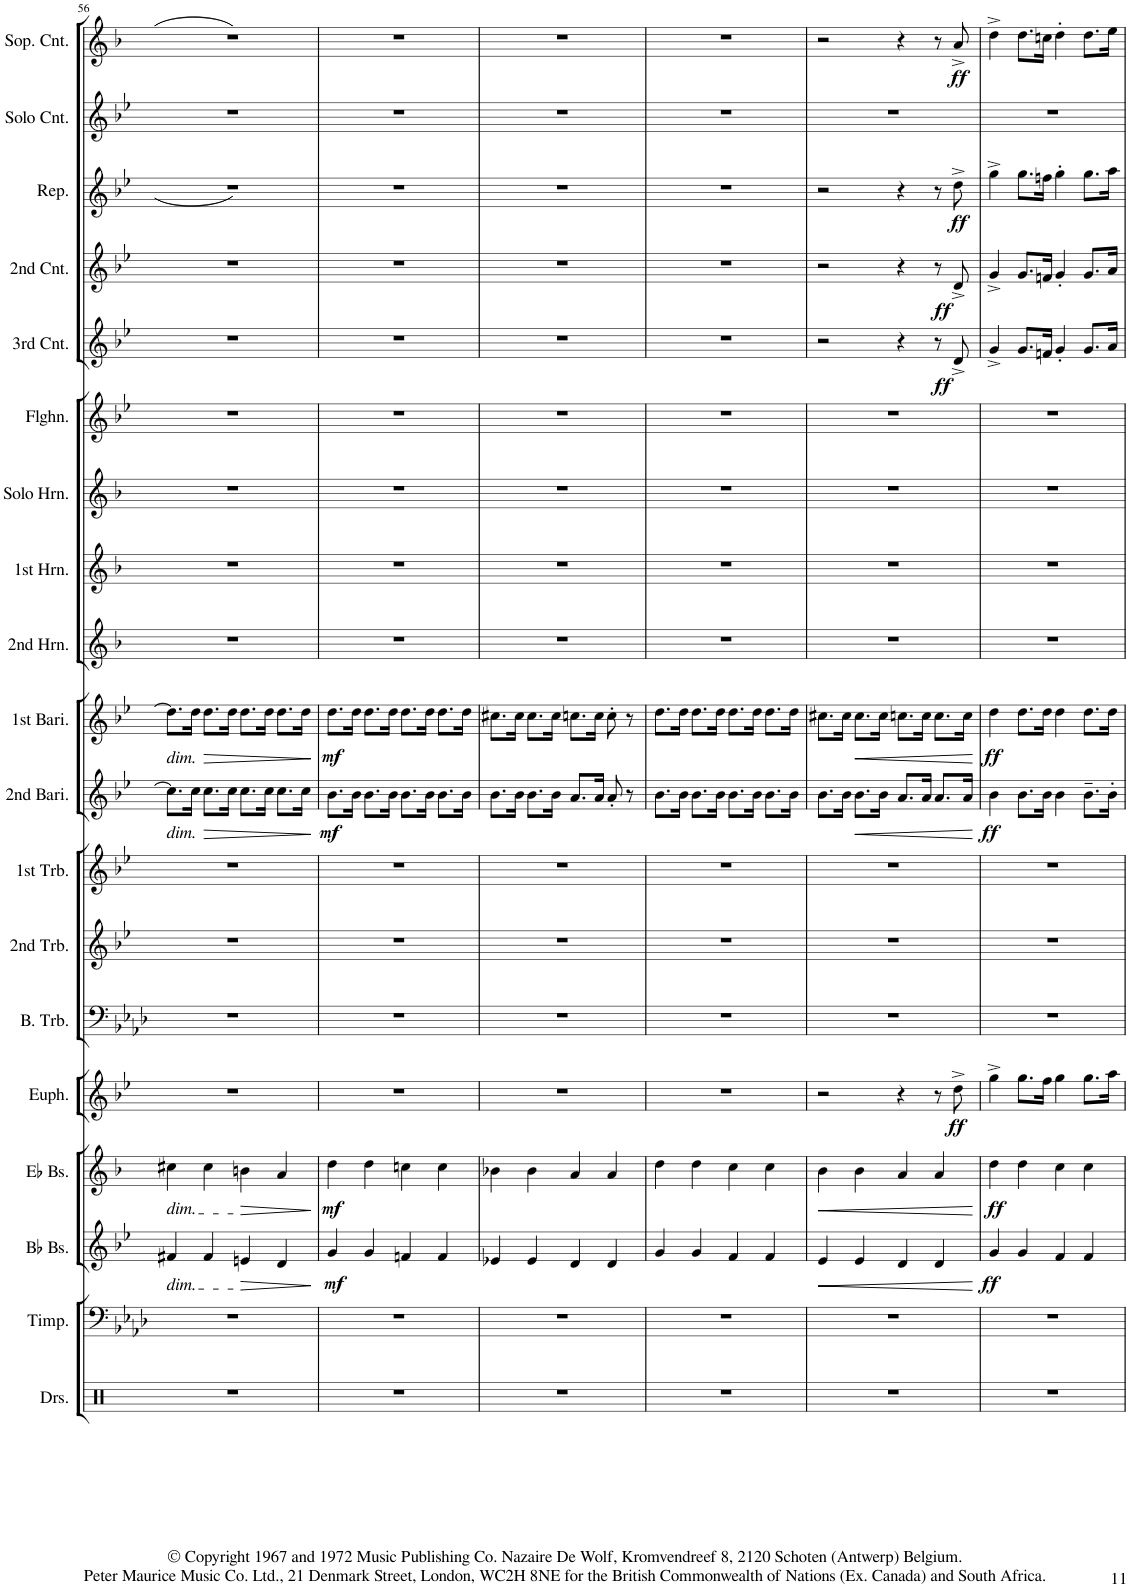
**kern	**kern	**kern	**dynam	**kern	**dynam	**kern	**dynam	**kern	**kern	**kern	**kern	**dynam	**kern	**dynam	**kern	**kern	**kern	**kern	**kern	**dynam	**kern	**dynam	**kern	**dynam	**kern	**kern	**dynam
*part19	*part18	*part17	*part17	*part16	*part16	*part15	*part15	*part14	*part13	*part12	*part11	*part11	*part10	*part10	*part9	*part8	*part7	*part6	*part5	*part5	*part4	*part4	*part3	*part3	*part2	*part1	*part1
*staff19	*staff18	*staff17	*staff17	*staff16	*staff16	*staff15	*staff15	*staff14	*staff13	*staff12	*staff11	*staff11	*staff10	*staff10	*staff9	*staff8	*staff7	*staff6	*staff5	*staff5	*staff4	*staff4	*staff3	*staff3	*staff2	*staff1	*staff1
*I"Drumset	*I"Timpani	*I"Bb Bass	*	*I"Eb Bass	*	*I"Euphonium	*	*I"Bass Trombone	*I"2nd Trombone	*I"1st Trombone	*I"2nd Baritone	*	*I"1st Baritone	*	*I"2nd Horn	*I"1st Horn	*I"Solo Horn	*I"Flugelhorn	*I"3rd Cornet	*	*I"2nd Cornet	*	*I"Repiano	*	*I"Solo Cornet	*I"Soprano Cornet	*
*I'Drs.	*I'Timp.	*I'Bb Bs.	*	*I'Eb Bs.	*	*I'Euph.	*	*I'B. Trb.	*I'2nd Trb.	*I'1st Trb.	*I'2nd Bari.	*	*I'1st Bari.	*	*I'2nd Hrn.	*I'1st Hrn.	*I'Solo Hrn.	*I'Flghn.	*I'3rd Cnt.	*	*I'2nd Cnt.	*	*I'Rep.	*	*I'Solo Cnt.	*I'Sop. Cnt.	*
!!LO:PB:g=z
*clefX	*clefF4	*clefG2	*	*clefG2	*	*clefG2	*	*clefF4	*clefG2	*clefG2	*clefG2	*	*clefG2	*	*clefG2	*clefG2	*clefG2	*clefG2	*clefG2	*	*clefG2	*	*clefG2	*	*clefG2	*clefG2	*
*	*	*Trd15c26	*	*Trd12c21	*	*Trd8c14	*	*Trd7c12	*Trd1c2	*Trd1c2	*Trd1c2	*	*Trd1c2	*	*Trd5c9	*Trd5c9	*Trd5c9	*Trd1c2	*Trd1c2	*	*Trd1c2	*	*Trd1c2	*	*Trd1c2	*Trd-2c-3	*
*k[]	*k[b-e-a-d-]	*k[b-e-]	*	*k[b-]	*	*k[b-e-]	*	*k[b-e-a-d-]	*k[b-e-]	*k[b-e-]	*k[b-e-]	*	*k[b-e-]	*	*k[b-]	*k[b-]	*k[b-]	*k[b-e-]	*k[b-e-]	*	*k[b-e-]	*	*k[b-e-]	*	*k[b-e-]	*k[b-]	*
*M2/2	*M2/2	*M2/2	*	*M2/2	*	*M2/2	*	*M2/2	*M2/2	*M2/2	*M2/2	*	*M2/2	*	*M2/2	*M2/2	*M2/2	*M2/2	*M2/2	*	*M2/2	*	*M2/2	*	*M2/2	*M2/2	*
*met(c|)	*met(c|)	*met(c|)	*	*met(c|)	*	*met(c|)	*	*met(c|)	*met(c|)	*met(c|)	*met(c|)	*	*met(c|)	*	*met(c|)	*met(c|)	*met(c|)	*met(c|)	*met(c|)	*	*met(c|)	*	*met(c|)	*	*met(c|)	*met(c|)	*
=56	=56	=56	=56	=56	=56	=56	=56	=56	=56	=56	=56	=56	=56	=56	=56	=56	=56	=56	=56	=56	=56	=56	=56	=56	=56	=56	=56
!	!	!	!	!	!	!	!	!	!	!	!	!	!LO:TX:b:i:t=dim.	!	!	!	!	!	!	!	!	!	!	!	!	!	!
!	!	!	!	!	!	!	!	!	!	!	!LO:TX:b:i:t=dim.	!	!	!	!	!	!	!	!	!	!	!	!	!	!	!	!
!	!	!	!	!LO:TX:b:i:t=dim.	!	!	!	!	!	!	!	!	!	!	!	!	!	!	!	!	!	!	!	!	!	!	!
!	!	!LO:TX:b:i:t=dim.	!	!	!	!	!	!	!	!	!	!	!	!	!	!	!	!	!	!	!	!	!	!	!	!	!
1r	1r	4f#X/	.	4cc#X\	.	1r	.	1r	1r	1r	8.cc\L]	.	8.dd\L]	.	1r	1r	1r	1r	1r	.	1r	.	1r	.	1r	1r	.
.	.	.	.	.	.	.	.	.	.	.	16cc\Jk	.	16dd\Jk	.	.	.	.	.	.	.	.	.	.	.	.	.	.
!	!	!	!	!	!	!	!	!	!	!	!	!LO:HP:b	!	!LO:HP:b	!	!	!	!	!	!	!	!	!	!	!	!	!
.	.	4f#/	.	4cc#\	.	.	.	.	.	.	8.cc\L	>	8.dd\L	>	.	.	.	.	.	.	.	.	.	.	.	.	.
.	.	.	.	.	.	.	.	.	.	.	16cc\Jk	.	16dd\Jk	.	.	.	.	.	.	.	.	.	.	.	.	.	.
!	!	!	!LO:HP:b	!	!LO:HP:b	!	!	!	!	!	!	!	!	!	!	!	!	!	!	!	!	!	!	!	!	!	!
.	.	4en/	>	4bn\	>	.	.	.	.	.	8.cc\L	.	8.dd\L	.	.	.	.	.	.	.	.	.	.	.	.	.	.
.	.	.	.	.	.	.	.	.	.	.	16cc\Jk	.	16dd\Jk	.	.	.	.	.	.	.	.	.	.	.	.	.	.
.	.	4d/	.	4a/	.	.	.	.	.	.	8.cc\L	.	8.dd\L	.	.	.	.	.	.	.	.	.	.	.	.	.	.
.	.	.	.	.	.	.	.	.	.	.	16cc\Jk	.	16dd\Jk	.	.	.	.	.	.	.	.	.	.	.	.	.	.
.	.	.	]	.	]	.	.	.	.	.	.	]	.	]	.	.	.	.	.	.	.	.	.	.	.	.	.
=57	=57	=57	=57	=57	=57	=57	=57	=57	=57	=57	=57	=57	=57	=57	=57	=57	=57	=57	=57	=57	=57	=57	=57	=57	=57	=57	=57
!	!	!	!LO:DY:b	!	!LO:DY:b	!	!	!	!	!	!	!LO:DY:b	!	!LO:DY:b	!	!	!	!	!	!	!	!	!	!	!	!	!
1r	1r	4g/	mf	4dd\	mf	1r	.	1r	1r	1r	8.b-\L	mf	8.dd\L	mf	1r	1r	1r	1r	1r	.	1r	.	1r	.	1r	1r	.
.	.	.	.	.	.	.	.	.	.	.	16b-\Jk	.	16dd\Jk	.	.	.	.	.	.	.	.	.	.	.	.	.	.
.	.	4g/	.	4dd\	.	.	.	.	.	.	8.b-\L	.	8.dd\L	.	.	.	.	.	.	.	.	.	.	.	.	.	.
.	.	.	.	.	.	.	.	.	.	.	16b-\Jk	.	16dd\Jk	.	.	.	.	.	.	.	.	.	.	.	.	.	.
.	.	4fn/	.	4ccn\	.	.	.	.	.	.	8.b-\L	.	8.dd\L	.	.	.	.	.	.	.	.	.	.	.	.	.	.
.	.	.	.	.	.	.	.	.	.	.	16b-\Jk	.	16dd\Jk	.	.	.	.	.	.	.	.	.	.	.	.	.	.
.	.	4f/	.	4cc\	.	.	.	.	.	.	8.b-\L	.	8.dd\L	.	.	.	.	.	.	.	.	.	.	.	.	.	.
.	.	.	.	.	.	.	.	.	.	.	16b-\Jk	.	16dd\Jk	.	.	.	.	.	.	.	.	.	.	.	.	.	.
=58	=58	=58	=58	=58	=58	=58	=58	=58	=58	=58	=58	=58	=58	=58	=58	=58	=58	=58	=58	=58	=58	=58	=58	=58	=58	=58	=58
1r	1r	4e-X/	.	4b-X\	.	1r	.	1r	1r	1r	8.b-\L	.	8.cc#X\L	.	1r	1r	1r	1r	1r	.	1r	.	1r	.	1r	1r	.
.	.	.	.	.	.	.	.	.	.	.	16b-\Jk	.	16cc#\Jk	.	.	.	.	.	.	.	.	.	.	.	.	.	.
.	.	4e-/	.	4b-\	.	.	.	.	.	.	8.b-\L	.	8.cc#\L	.	.	.	.	.	.	.	.	.	.	.	.	.	.
.	.	.	.	.	.	.	.	.	.	.	16b-\Jk	.	16cc#\Jk	.	.	.	.	.	.	.	.	.	.	.	.	.	.
.	.	4d/	.	4a/	.	.	.	.	.	.	8.a/L	.	8.ccn\L	.	.	.	.	.	.	.	.	.	.	.	.	.	.
.	.	.	.	.	.	.	.	.	.	.	16a/Jk	.	16cc\Jk	.	.	.	.	.	.	.	.	.	.	.	.	.	.
.	.	4d/	.	4a/	.	.	.	.	.	.	8a'/	.	8cc'\	.	.	.	.	.	.	.	.	.	.	.	.	.	.
.	.	.	.	.	.	.	.	.	.	.	8r	.	8r	.	.	.	.	.	.	.	.	.	.	.	.	.	.
=59	=59	=59	=59	=59	=59	=59	=59	=59	=59	=59	=59	=59	=59	=59	=59	=59	=59	=59	=59	=59	=59	=59	=59	=59	=59	=59	=59
1r	1r	4g/	.	4dd\	.	1r	.	1r	1r	1r	8.b-\L	.	8.dd\L	.	1r	1r	1r	1r	1r	.	1r	.	1r	.	1r	1r	.
.	.	.	.	.	.	.	.	.	.	.	16b-\Jk	.	16dd\Jk	.	.	.	.	.	.	.	.	.	.	.	.	.	.
.	.	4g/	.	4dd\	.	.	.	.	.	.	8.b-\L	.	8.dd\L	.	.	.	.	.	.	.	.	.	.	.	.	.	.
.	.	.	.	.	.	.	.	.	.	.	16b-\Jk	.	16dd\Jk	.	.	.	.	.	.	.	.	.	.	.	.	.	.
.	.	4f/	.	4cc\	.	.	.	.	.	.	8.b-\L	.	8.dd\L	.	.	.	.	.	.	.	.	.	.	.	.	.	.
.	.	.	.	.	.	.	.	.	.	.	16b-\Jk	.	16dd\Jk	.	.	.	.	.	.	.	.	.	.	.	.	.	.
.	.	4f/	.	4cc\	.	.	.	.	.	.	8.b-\L	.	8.dd\L	.	.	.	.	.	.	.	.	.	.	.	.	.	.
.	.	.	.	.	.	.	.	.	.	.	16b-\Jk	.	16dd\Jk	.	.	.	.	.	.	.	.	.	.	.	.	.	.
=60	=60	=60	=60	=60	=60	=60	=60	=60	=60	=60	=60	=60	=60	=60	=60	=60	=60	=60	=60	=60	=60	=60	=60	=60	=60	=60	=60
!	!	!	!LO:HP:b	!	!LO:HP:b	!	!	!	!	!	!	!	!	!	!	!	!	!	!	!	!	!	!	!	!	!	!
1r	1r	4e-/	<	4b-\	<	2r	.	1r	1r	1r	8.b-\L	.	8.cc#X\L	.	1r	1r	1r	1r	2r	.	2r	.	2r	.	1r	2r	.
.	.	.	.	.	.	.	.	.	.	.	16b-\Jk	.	16cc#\Jk	.	.	.	.	.	.	.	.	.	.	.	.	.	.
!	!	!	!	!	!	!	!	!	!	!	!	!LO:HP:b	!	!LO:HP:b	!	!	!	!	!	!	!	!	!	!	!	!	!
.	.	4e-/	.	4b-\	.	.	.	.	.	.	8.b-\L	<	8.cc#\L	<	.	.	.	.	.	.	.	.	.	.	.	.	.
.	.	.	.	.	.	.	.	.	.	.	16b-\Jk	.	16cc#\Jk	.	.	.	.	.	.	.	.	.	.	.	.	.	.
.	.	4d/	.	4a/	.	4r	.	.	.	.	8.a/L	.	8.ccn\L	.	.	.	.	.	4r	.	4r	.	4r	.	.	4r	.
.	.	.	.	.	.	.	.	.	.	.	16a/Jk	.	16cc\Jk	.	.	.	.	.	.	.	.	.	.	.	.	.	.
.	.	4d/	.	4a/	.	8r	.	.	.	.	8.a/L	.	8.cc\L	.	.	.	.	.	8r	.	8r	.	8r	.	.	8r	.
!	!	!	!	!	!	!	!LO:DY:b	!	!	!	!	!	!	!	!	!	!	!	!	!LO:DY:b	!	!LO:DY:b	!	!LO:DY:b	!	!	!LO:DY:b
.	.	.	.	.	.	8dd^\	ff	.	.	.	.	.	.	.	.	.	.	.	8d^/	ff	8d^/	ff	8dd^\	ff	.	8a^/	ff
.	.	.	.	.	.	.	.	.	.	.	16a/Jk	.	16cc\Jk	.	.	.	.	.	.	.	.	.	.	.	.	.	.
.	.	.	[	.	[	.	.	.	.	.	.	[	.	[	.	.	.	.	.	.	.	.	.	.	.	.	.
=61	=61	=61	=61	=61	=61	=61	=61	=61	=61	=61	=61	=61	=61	=61	=61	=61	=61	=61	=61	=61	=61	=61	=61	=61	=61	=61	=61
!	!	!	!LO:DY:b	!	!LO:DY:b	!	!	!	!	!	!	!LO:DY:b	!	!LO:DY:b	!	!	!	!	!	!	!	!	!	!	!	!	!
1r	1r	4g/	ff	4dd\	ff	4gg^\	.	1r	1r	1r	4b-\	ff	4dd\	ff	1r	1r	1r	1r	4g^/	.	4g^/	.	4gg^\	.	1r	4dd^\	.
.	.	4g/	.	4dd\	.	8.gg\L	.	.	.	.	8.b-\L	.	8.dd\L	.	.	.	.	.	8.g/L	.	8.g/L	.	8.gg\L	.	.	8.dd\L	.
.	.	.	.	.	.	16ff\Jk	.	.	.	.	16b-\Jk	.	16dd\Jk	.	.	.	.	.	16fn/Jk	.	16fn/Jk	.	16ffn\Jk	.	.	16ccn\Jk	.
.	.	4f/	.	4cc\	.	4gg\	.	.	.	.	4b-\	.	4dd\	.	.	.	.	.	4g'/	.	4g'/	.	4gg'\	.	.	4dd'\	.
.	.	4f/	.	4cc\	.	8.gg\L	.	.	.	.	8.b-~\L	.	8.dd\L	.	.	.	.	.	8.g/L	.	8.g/L	.	8.gg\L	.	.	8.dd\L	.
.	.	.	.	.	.	16aa\Jk	.	.	.	.	16b-'\Jk	.	16dd\Jk	.	.	.	.	.	16a/Jk	.	16a/Jk	.	16aa\Jk	.	.	16ee\Jk	.
=	=	=	=	=	=	=	=	=	=	=	=	=	=	=	=	=	=	=	=	=	=	=	=	=	=	=	=
*-	*-	*-	*-	*-	*-	*-	*-	*-	*-	*-	*-	*-	*-	*-	*-	*-	*-	*-	*-	*-	*-	*-	*-	*-	*-	*-	*-
